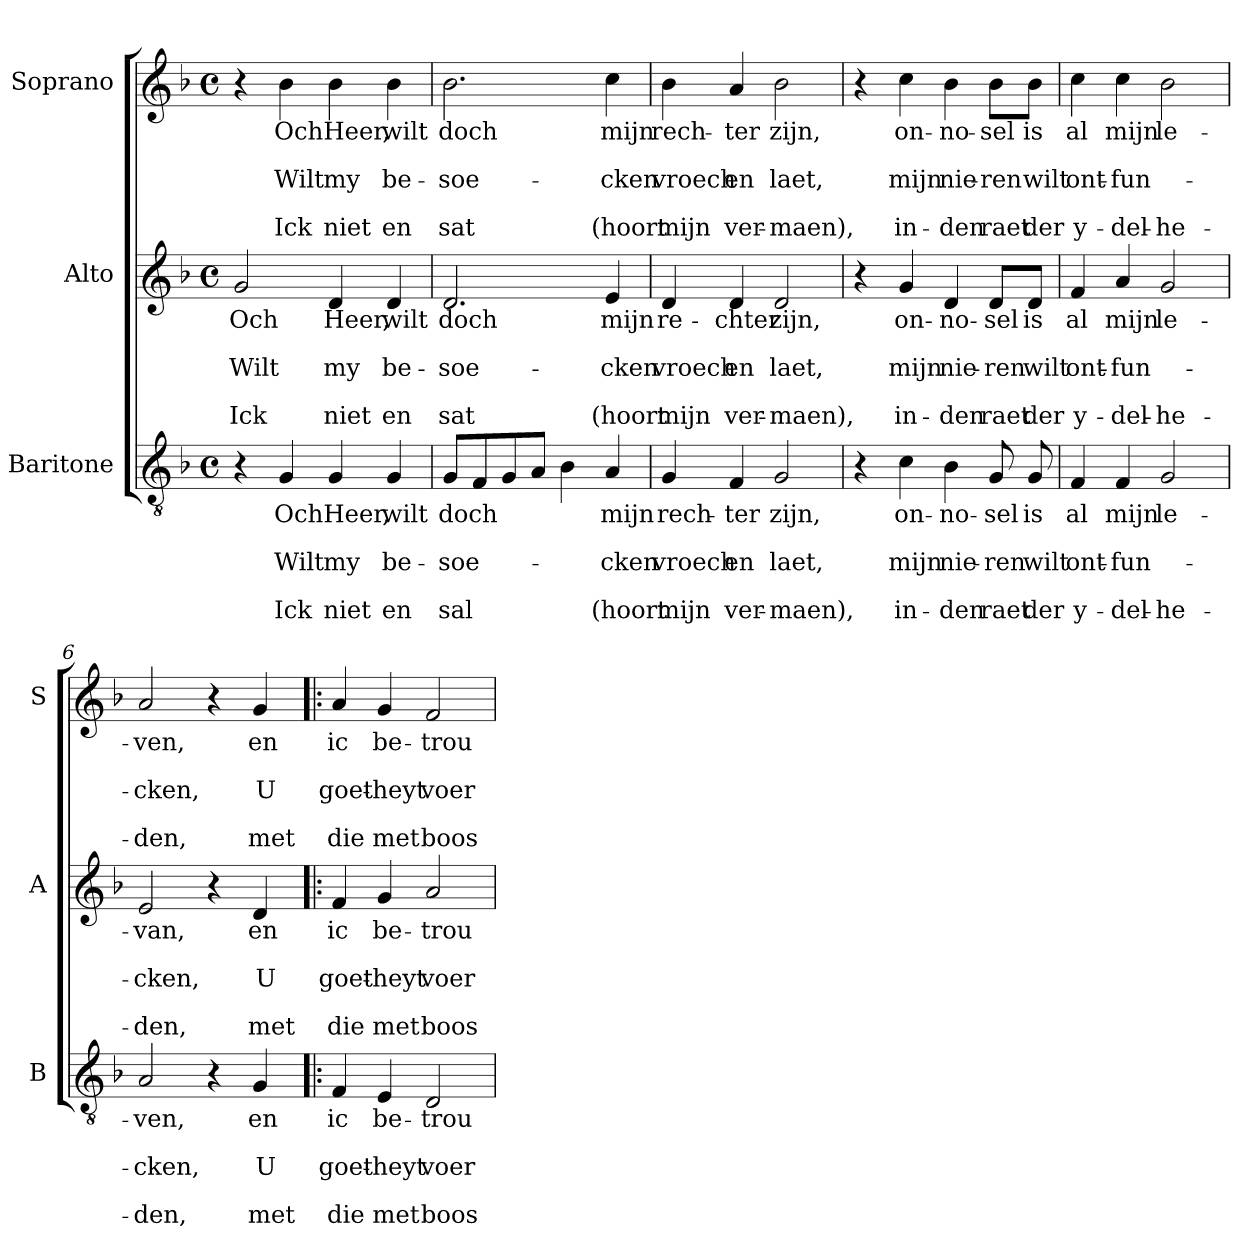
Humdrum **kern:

**kern	**text	**text	**text	**text	**text	**kern	**text	**text	**text	**text	**text	**kern	**text	**text	**text	**text	**text
*part3	*part3	*part3	*part3	*part3	*part3	*part2	*part2	*part2	*part2	*part2	*part2	*part1	*part1	*part1	*part1	*part1	*part1
*staff3	*staff3	*staff3	*staff3	*staff3	*staff3	*staff2	*staff2	*staff2	*staff2	*staff2	*staff2	*staff1	*staff1	*staff1	*staff1	*staff1	*staff1
*I"Baritone	*	*	*	*	*	*I"Alto	*	*	*	*	*	*I"Soprano	*	*	*	*	*
*I'B	*	*	*	*	*	*I'A	*	*	*	*	*	*I'S	*	*	*	*	*
*clefGv2	*	*	*	*	*	*clefG2	*	*	*	*	*	*clefG2	*	*	*	*	*
*k[b-]	*	*	*	*	*	*k[b-]	*	*	*	*	*	*k[b-]	*	*	*	*	*
*F:	*	*	*	*	*	*F:	*	*	*	*	*	*F:	*	*	*	*	*
*M4/4	*	*	*	*	*	*M4/4	*	*	*	*	*	*M4/4	*	*	*	*	*
*met(c)	*	*	*	*	*	*met(c)	*	*	*	*	*	*met(c)	*	*	*	*	*
=1	=1	=1	=1	=1	=1	=1	=1	=1	=1	=1	=1	=1	=1	=1	=1	=1	=1
!	!	!	!	!	!	!	!LO:LY:b	!	!LO:LY:b	!	!LO:LY:b	!	!	!	!	!	!
4r	.	.	.	.	.	2g/	Och	.	Wilt	.	Ick	4r	.	.	.	.	.
!	!LO:LY:b	!	!LO:LY:b	!	!LO:LY:b	!	!	!	!	!	!	!	!LO:LY:b	!	!LO:LY:b	!	!LO:LY:b
4G/	Och	.	Wilt	.	Ick	.	.	.	.	.	.	4b-\	Och	.	Wilt	.	Ick
!	!LO:LY:b	!	!LO:LY:b	!	!LO:LY:b	!	!LO:LY:b	!	!LO:LY:b	!	!LO:LY:b	!	!LO:LY:b	!	!LO:LY:b	!	!LO:LY:b
4G/	Heer,	.	my	.	niet	4d/	Heer,	.	my	.	niet	4b-\	Heer,	.	my	.	niet
!	!LO:LY:b	!	!LO:LY:b	!	!LO:LY:b	!	!LO:LY:b	!	!LO:LY:b	!	!LO:LY:b	!	!LO:LY:b	!	!LO:LY:b	!	!LO:LY:b
4G/	wilt	.	be-	.	en	4d/	wilt	.	be-	.	en	4b-\	wilt	.	be-	.	en
=2	=2	=2	=2	=2	=2	=2	=2	=2	=2	=2	=2	=2	=2	=2	=2	=2	=2
!	!LO:LY:b	!	!LO:LY:b	!	!LO:LY:b	!	!LO:LY:b	!	!LO:LY:b	!	!LO:LY:b	!	!LO:LY:b	!	!LO:LY:b	!	!LO:LY:b
8G/L	doch	.	-soe-	.	sal	2.d/	doch	.	-soe-	.	sat	2.b-\	doch	.	-soe-	.	sat
8F/	.	.	.	.	.	.	.	.	.	.	.	.	.	.	.	.	.
8G/	.	.	.	.	.	.	.	.	.	.	.	.	.	.	.	.	.
8A/J	.	.	.	.	.	.	.	.	.	.	.	.	.	.	.	.	.
4B-\	.	.	.	.	.	.	.	.	.	.	.	.	.	.	.	.	.
!	!LO:LY:b	!	!LO:LY:b	!	!LO:LY:b	!	!LO:LY:b	!	!LO:LY:b	!	!LO:LY:b	!	!LO:LY:b	!	!LO:LY:b	!	!LO:LY:b
4A/	mijn	.	-cken	.	(hoort	4e/	mijn	.	-cken	.	(hoort	4cc\	mijn	.	-cken	.	(hoort
=3	=3	=3	=3	=3	=3	=3	=3	=3	=3	=3	=3	=3	=3	=3	=3	=3	=3
!	!LO:LY:b	!	!LO:LY:b	!	!LO:LY:b	!	!LO:LY:b	!	!LO:LY:b	!	!LO:LY:b	!	!LO:LY:b	!	!LO:LY:b	!	!LO:LY:b
4G/	rech-	.	vroech	.	mijn	4d/	re-	.	vroech	.	mijn	4b-\	rech-	.	vroech	.	mijn
!	!LO:LY:b	!	!LO:LY:b	!	!LO:LY:b	!	!LO:LY:b	!	!LO:LY:b	!	!LO:LY:b	!	!LO:LY:b	!	!LO:LY:b	!	!LO:LY:b
4F/	-ter	.	en	.	ver-	4d/	-chter	.	en	.	ver-	4a/	-ter	.	en	.	ver-
!	!LO:LY:b	!	!LO:LY:b	!	!LO:LY:b	!	!LO:LY:b	!	!LO:LY:b	!	!LO:LY:b	!	!LO:LY:b	!	!LO:LY:b	!	!LO:LY:b
2G/	zijn,	.	laet,	.	-maen),	2d/	zijn,	.	laet,	.	-maen),	2b-\	zijn,	.	laet,	.	-maen),
=4	=4	=4	=4	=4	=4	=4	=4	=4	=4	=4	=4	=4	=4	=4	=4	=4	=4
4r	.	.	.	.	.	4r	.	.	.	.	.	4r	.	.	.	.	.
!	!LO:LY:b	!	!LO:LY:b	!	!LO:LY:b	!	!LO:LY:b	!	!LO:LY:b	!	!LO:LY:b	!	!LO:LY:b	!	!LO:LY:b	!	!LO:LY:b
4c\	on-	.	mijn	.	in-	4g/	on-	.	mijn	.	in-	4cc\	on-	.	mijn	.	in-
!	!LO:LY:b	!	!LO:LY:b	!	!LO:LY:b	!	!LO:LY:b	!	!LO:LY:b	!	!LO:LY:b	!	!LO:LY:b	!	!LO:LY:b	!	!LO:LY:b
4B-\	-no-	.	nie-	.	-den	4d/	-no-	.	nie-	.	-den	4b-\	-no-	.	nie-	.	-den
!	!LO:LY:b	!	!LO:LY:b	!	!LO:LY:b	!	!LO:LY:b	!	!LO:LY:b	!	!LO:LY:b	!	!LO:LY:b	!	!LO:LY:b	!	!LO:LY:b
8G/	-sel	.	-ren	.	raet	8d/L	-sel	.	-ren	.	raet	8b-\L	-sel	.	-ren	.	raet
!	!LO:LY:b	!	!LO:LY:b	!	!LO:LY:b	!	!LO:LY:b	!	!LO:LY:b	!	!LO:LY:b	!	!LO:LY:b	!	!LO:LY:b	!	!LO:LY:b
8G/	is	.	wilt	.	der	8d/J	is	.	wilt	.	der	8b-\J	is	.	wilt	.	der
!!LO:LB:g=z
=5	=5	=5	=5	=5	=5	=5	=5	=5	=5	=5	=5	=5	=5	=5	=5	=5	=5
!	!LO:LY:b	!	!LO:LY:b	!	!LO:LY:b	!	!LO:LY:b	!	!LO:LY:b	!	!LO:LY:b	!	!LO:LY:b	!	!LO:LY:b	!	!LO:LY:b
4F/	al	.	ont-	.	y-	4f/	al	.	ont-	.	y-	4cc\	al	.	ont-	.	y-
!	!LO:LY:b	!	!LO:LY:b	!	!LO:LY:b	!	!LO:LY:b	!	!LO:LY:b	!	!LO:LY:b	!	!LO:LY:b	!	!LO:LY:b	!	!LO:LY:b
4F/	mijn	.	-fun-	.	-del-	4a/	mijn	.	-fun-	.	-del-	4cc\	mijn	.	-fun-	.	-del-
!	!LO:LY:b	!	!	!	!LO:LY:b	!	!LO:LY:b	!	!	!	!LO:LY:b	!	!LO:LY:b	!	!	!	!LO:LY:b
2G/	le-	.	.	.	-he-	2g/	le-	.	.	.	-he-	2b-\	le-	.	.	.	-he-
=6	=6	=6	=6	=6	=6	=6	=6	=6	=6	=6	=6	=6	=6	=6	=6	=6	=6
!	!LO:LY:b	!	!LO:LY:b	!	!LO:LY:b	!	!LO:LY:b	!	!LO:LY:b	!	!LO:LY:b	!	!LO:LY:b	!	!LO:LY:b	!	!LO:LY:b
2A/	-ven,	.	-cken,	.	-den,	2e/	-van,	.	-cken,	.	-den,	2a/	-ven,	.	-cken,	.	-den,
4r	.	.	.	.	.	4r	.	.	.	.	.	4r	.	.	.	.	.
!	!LO:LY:b	!	!LO:LY:b	!	!LO:LY:b	!	!LO:LY:b	!	!LO:LY:b	!	!LO:LY:b	!	!LO:LY:b	!	!LO:LY:b	!	!LO:LY:b
4G/	en	.	U	.	met	4d/	en	.	U	.	met	4g/	en	.	U	.	met
=7!|:	=7!|:	=7!|:	=7!|:	=7!|:	=7!|:	=7!|:	=7!|:	=7!|:	=7!|:	=7!|:	=7!|:	=7!|:	=7!|:	=7!|:	=7!|:	=7!|:	=7!|:
!	!LO:LY:b	!	!LO:LY:b	!	!LO:LY:b	!	!LO:LY:b	!	!LO:LY:b	!	!LO:LY:b	!	!LO:LY:b	!	!LO:LY:b	!	!LO:LY:b
4F/	ic	.	goet-	.	die	4f/	ic	.	goet-	.	die	4a/	ic	.	goet-	.	die
!	!LO:LY:b	!	!LO:LY:b	!	!LO:LY:b	!	!LO:LY:b	!	!LO:LY:b	!	!LO:LY:b	!	!LO:LY:b	!	!LO:LY:b	!	!LO:LY:b
4E/	be-	.	-heyt	.	met	4g/	be-	.	-heyt	.	met	4g/	be-	.	-heyt	.	met
!	!LO:LY:b	!	!LO:LY:b	!	!LO:LY:b	!	!LO:LY:b	!	!LO:LY:b	!	!LO:LY:b	!	!LO:LY:b	!	!LO:LY:b	!	!LO:LY:b
2D/	-trou	.	voer	.	boos-	2a/	-trou	.	voer	.	boos-	2f/	-trou	.	voer	.	boos-
=	=	=	=	=	=	=	=	=	=	=	=	=	=	=	=	=	=
*-	*-	*-	*-	*-	*-	*-	*-	*-	*-	*-	*-	*-	*-	*-	*-	*-	*-
